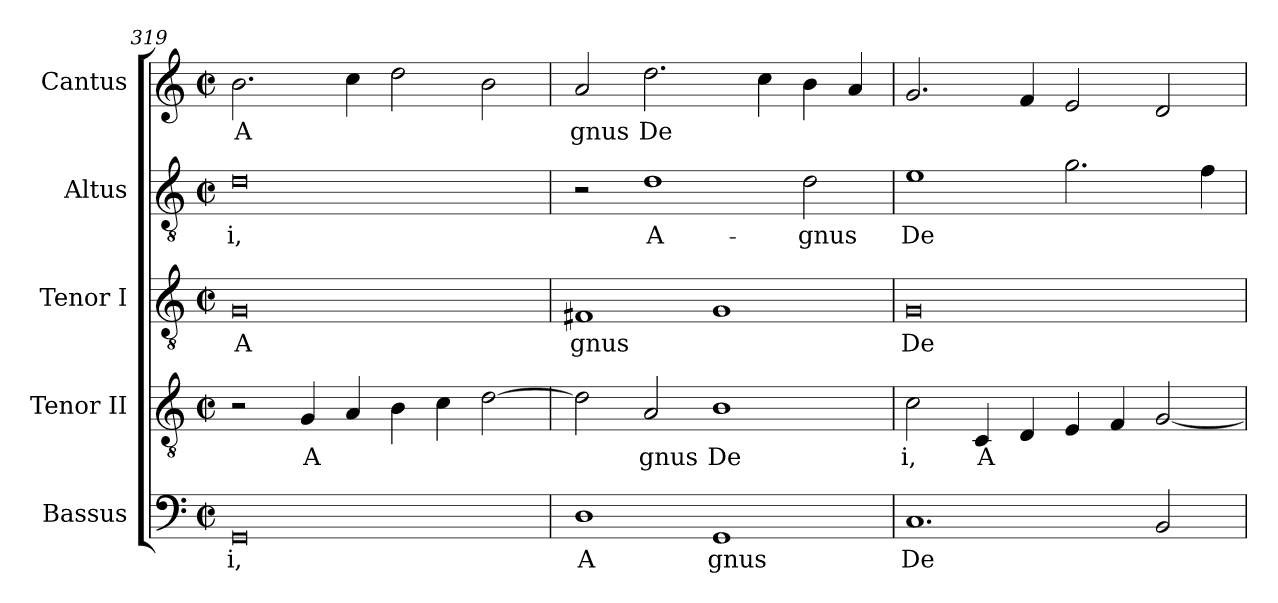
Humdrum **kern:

**kern	**text	**kern	**text	**kern	**text	**kern	**text	**kern	**text
*part5	*part5	*part4	*part4	*part3	*part3	*part2	*part2	*part1	*part1
*staff5	*staff5	*staff4	*staff4	*staff3	*staff3	*staff2	*staff2	*staff1	*staff1
*I"Bassus	*	*I"Tenor II	*	*I"Tenor I	*	*I"Altus	*	*I"Cantus	*
*I'B	*	*I'T II	*	*I'T I	*	*I'A	*	*I'C	*
*clefF4	*	*clefGv2	*	*clefGv2	*	*clefGv2	*	*clefG2	*
*k[]	*	*k[]	*	*k[]	*	*k[]	*	*k[]	*
*C:	*	*C:	*	*C:	*	*C:	*	*C:	*
*M2/2	*	*M2/2	*	*M2/2	*	*M2/2	*	*M2/2	*
*met(c|)	*	*met(c|)	*	*met(c|)	*	*met(c|)	*	*met(c|)	*
=319	=319	=319	=319	=319	=319	=319	=319	=319	=319
!	!LO:LY:b:cj	!	!	!	!LO:LY:b:cj	!	!LO:LY:b:cj	!	!LO:LY:b:cj
0GG	i,	2r	.	0G	A	0d	i,	2.b\	A-
!	!	!	!LO:LY:b:cj	!	!	!	!	!	!
.	.	4G/	A	.	.	.	.	.	.
!	!	!	!LO:LY:b:cj	!	!	!	!	!	!LO:LY:b:cj
.	.	4A/	.	.	.	.	.	4cc\	--
!	!	!	!LO:LY:b:cj	!	!	!	!	!	!LO:LY:b:cj
.	.	4B\	.	.	.	.	.	2dd\	--
!	!	!	!LO:LY:b:cj	!	!	!	!	!	!
.	.	4c\	.	.	.	.	.	.	.
!	!	!	!LO:LY:b:cj	!	!	!	!	!	!LO:LY:b:cj
.	.	[<2d\	.	.	.	.	.	2b\	--
!!LO:LB:g=z
=320	=320	=320	=320	=320	=320	=320	=320	=320	=320
!	!LO:LY:b:cj	!	!LO:LY:b:cj	!	!LO:LY:b:cj	!	!	!	!LO:LY:b:cj
1D	A	2d\]	.	1F#X	gnus	2r	.	2a/	-gnus
!	!	!	!LO:LY:b:cj	!	!	!	!LO:LY:b:cj	!	!LO:LY:b:cj
.	.	2A/	gnus	.	.	1d	A-	2.dd\	De
!	!LO:LY:b:cj	!	!LO:LY:b:cj	!	!LO:LY:b:cj	!	!	!	!
1GG	gnus	1B	De	1G	.	.	.	.	.
!	!	!	!	!	!	!	!	!	!LO:LY:b:cj
.	.	.	.	.	.	.	.	4cc\	.
!	!	!	!	!	!	!	!LO:LY:b:cj	!	!LO:LY:b:cj
.	.	.	.	.	.	2d\	-gnus	4b\	.
!	!	!	!	!	!	!	!	!	!LO:LY:b:cj
.	.	.	.	.	.	.	.	4a/	.
=321	=321	=321	=321	=321	=321	=321	=321	=321	=321
!	!LO:LY:b:cj	!	!LO:LY:b:cj	!	!LO:LY:b:cj	!	!LO:LY:b:cj	!	!LO:LY:b:cj
1.C	De	2c\	i,	0G	De-	1e	De-	2.g/	.
!	!	!	!LO:LY:b:cj	!	!	!	!	!	!
.	.	4C/	A	.	.	.	.	.	.
!	!	!	!LO:LY:b:cj	!	!	!	!	!	!LO:LY:b:cj
.	.	4D/	.	.	.	.	.	4f/	.
!	!	!	!LO:LY:b:cj	!	!	!	!LO:LY:b:cj	!	!LO:LY:b:cj
.	.	4E/	.	.	.	2.g\	--	2e/	.
!	!	!	!LO:LY:b:cj	!	!	!	!	!	!
.	.	4F/	.	.	.	.	.	.	.
!	!LO:LY:b:cj	!	!LO:LY:b:cj	!	!	!	!	!	!LO:LY:b:cj
2BB/	.	[<2G/	.	.	.	.	.	2d/	.
!	!	!	!	!	!	!	!LO:LY:b:cj	!	!
.	.	.	.	.	.	4f\	--	.	.
=	=	=	=	=	=	=	=	=	=
*-	*-	*-	*-	*-	*-	*-	*-	*-	*-
